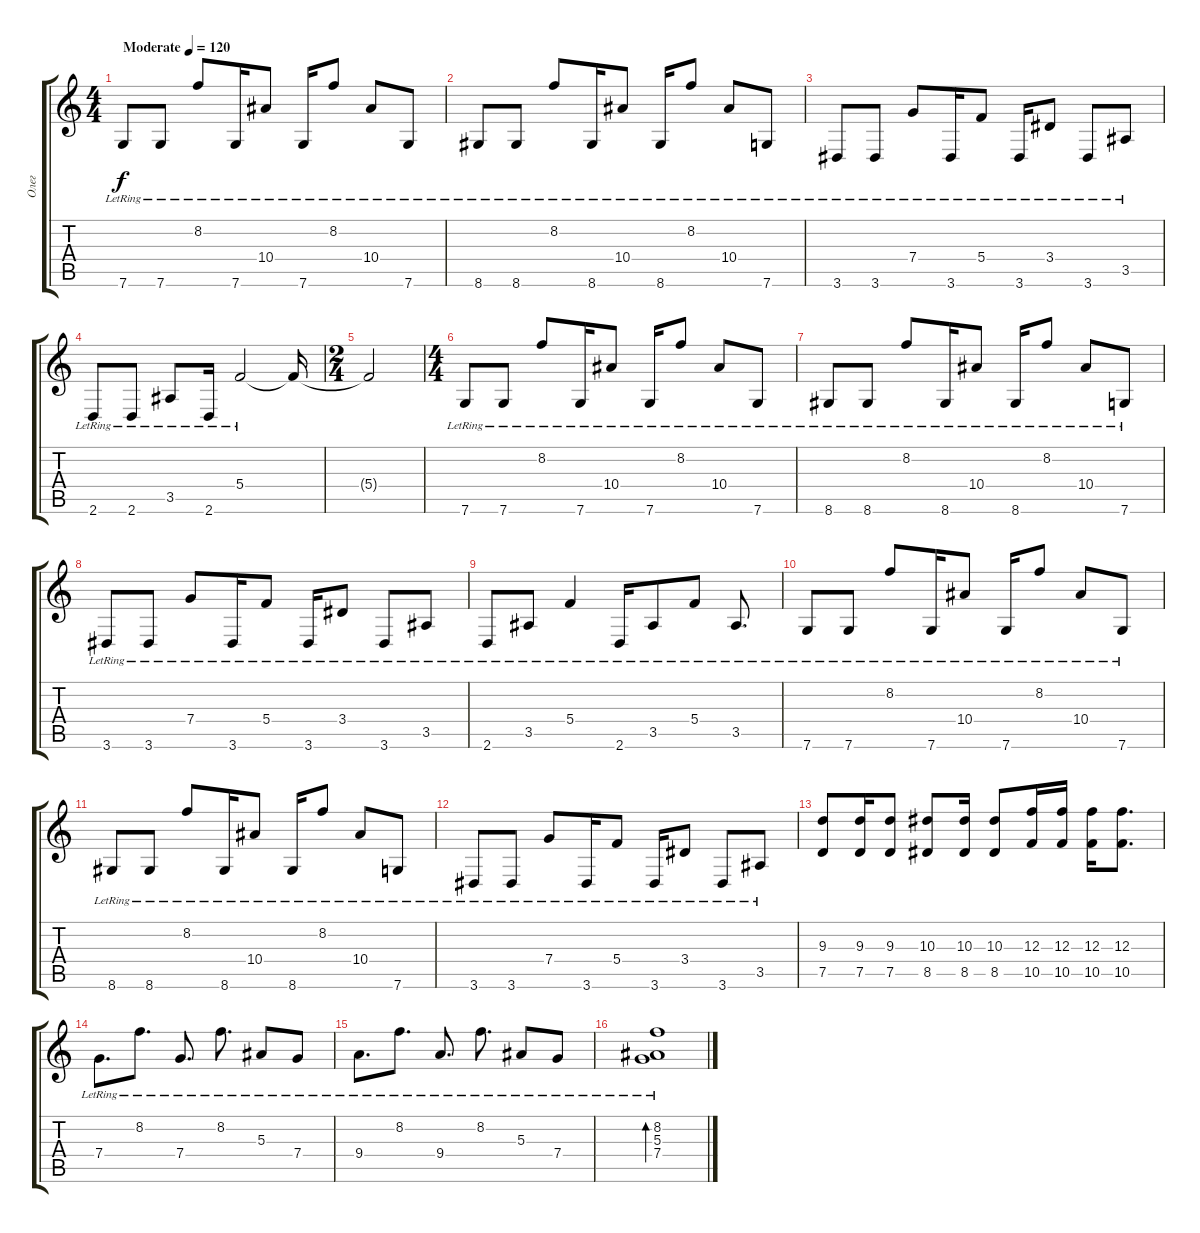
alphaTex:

\track ("Олег" "Олег") {instrument acousticguitarsteel}
\staff {score tabs}
\tuning (D4 A3 F3 C3 G2 C2) {hide}
\ts (4 4)
\tempo (120 "Moderate")
\clef g2
\ks c
7.6{lr}.8{dy f instrument acousticguitarsteel} 7.6{lr}.8 8.2{lr}.8 7.6{lr}.16 10.4{lr}.8 7.6{lr}.16 8.2{lr}.8 10.4{lr}.8 7.6{lr}.8 |
8.6{lr}.8 8.6{lr}.8 8.2{lr}.8 8.6{lr}.16 10.4{lr}.8 8.6{lr}.16 8.2{lr}.8 10.4{lr}.8 7.6{lr}.8 |
3.6{lr}.8 3.6{lr}.8 7.4{lr}.8 3.6{lr}.16 5.4{lr}.8 3.6{lr}.16 3.4{lr}.8 3.6{lr}.8 3.5{lr}.8 |
2.6{lr}.8 2.6{lr}.8 3.5{lr}.8 2.6{lr}.16 5.4{lr}.2 5.4{t}.16 |
\ts (2 4)
5.4{t}.2 |
\ts (4 4)
7.6{lr}.8 7.6{lr}.8 8.2{lr}.8 7.6{lr}.16 10.4{lr}.8 7.6{lr}.16 8.2{lr}.8 10.4{lr}.8 7.6{lr}.8 |
8.6{lr}.8 8.6{lr}.8 8.2{lr}.8 8.6{lr}.16 10.4{lr}.8 8.6{lr}.16 8.2{lr}.8 10.4{lr}.8 7.6{lr}.8 |
3.6{lr}.8 3.6{lr}.8 7.4{lr}.8 3.6{lr}.16 5.4{lr}.8 3.6{lr}.16 3.4{lr}.8 3.6{lr}.8 3.5{lr}.8 |
2.6{lr}.8 3.5{lr}.8 5.4{lr}.4 2.6{lr}.16 3.5{lr}.8 5.4{lr}.8 3.5{lr}.8{d} |
7.6{lr}.8 7.6{lr}.8 8.2{lr}.8 7.6{lr}.16 10.4{lr}.8 7.6{lr}.16 8.2{lr}.8 10.4{lr}.8 7.6{lr}.8 |
8.6{lr}.8 8.6{lr}.8 8.2{lr}.8 8.6{lr}.16 10.4{lr}.8 8.6{lr}.16 8.2{lr}.8 10.4{lr}.8 7.6{lr}.8 |
3.6{lr}.8 3.6{lr}.8 7.4{lr}.8 3.6{lr}.16 5.4{lr}.8 3.6{lr}.16 3.4{lr}.8 3.6{lr}.8 3.5{lr}.8 |
(9.3 7.5).8 (9.3 7.5).16 (9.3 7.5).8 (10.3 8.5).8 (10.3 8.5).16 (10.3 8.5).8 (12.3 10.5).16 (12.3 10.5).16 (12.3 10.5).16 (12.3 10.5).8{d} |
7.4{lr}.8{d} 8.2{lr}.8{d} 7.4{lr}.8{d} 8.2{lr}.8{d} 5.3{lr}.8 7.4{lr}.8 |
9.4{lr}.8{d} 8.2{lr}.8{d} 9.4{lr}.8{d} 8.2{lr}.8{d} 5.3{lr}.8 7.4{lr}.8 |
(8.2 5.3{lr} 7.4{lr}).1{bd 240}
